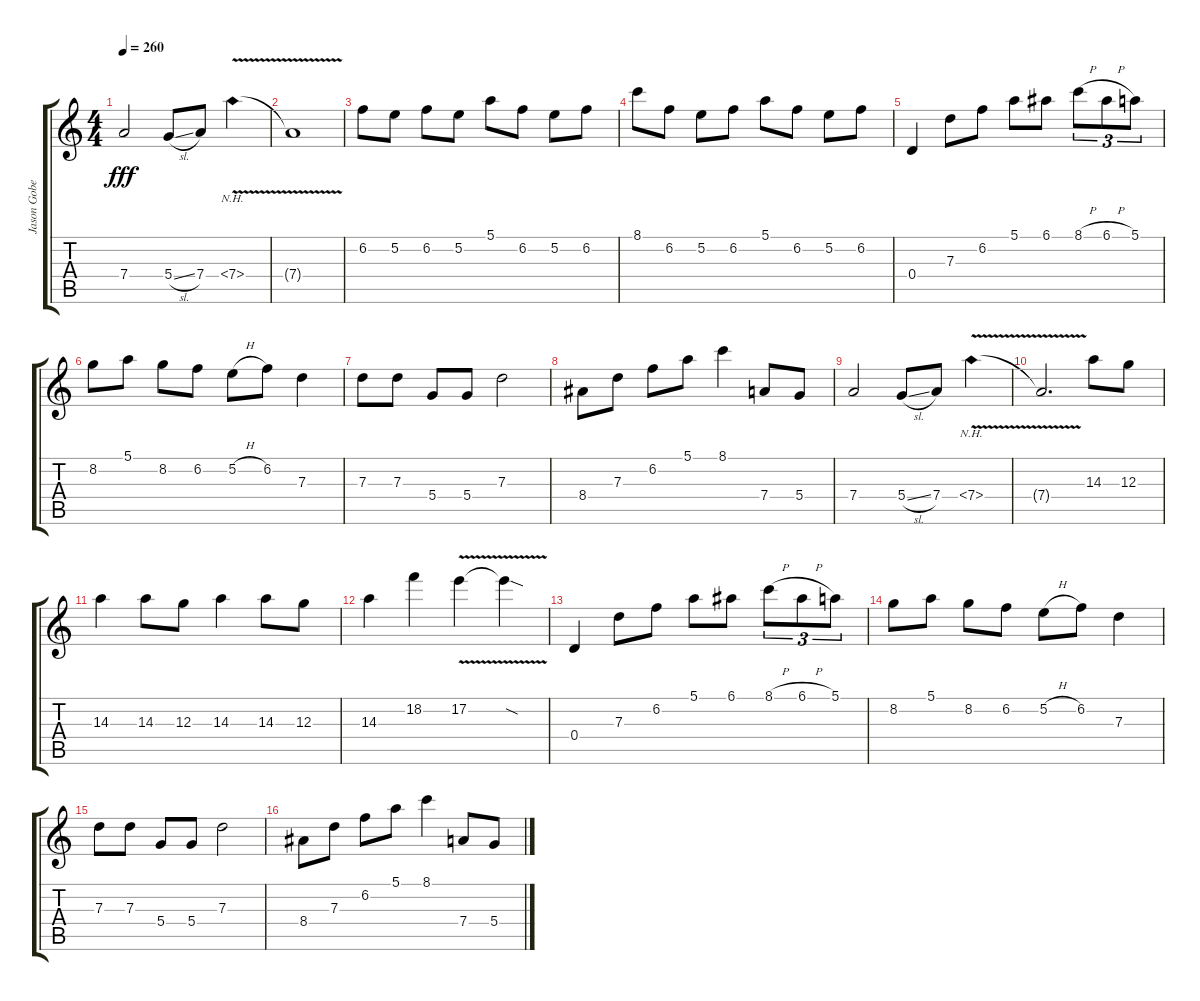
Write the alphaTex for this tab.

\track ("Jason Gobel" "Jason Gobe") {instrument distortionguitar}
\staff {score tabs}
\tuning (E4 B3 G3 D3 A2 E2) {hide}
\ts (4 4)
\tempo 260
\clef g2
\ks c
7.4.2{dy fff} 5.4{sl}.8 7.4.8 7.4{nh v}.4 |
7.4{t}.1 |
6.2.8 5.2.8 6.2.8 5.2.8 5.1.8 6.2.8 5.2.8 6.2.8 |
8.1.8 6.2.8 5.2.8 6.2.8 5.1.8 6.2.8 5.2.8 6.2.8 |
0.4.4{volume 10} 7.3.8 6.2.8 5.1.8 6.1.8 8.1{h}.8{tu (3 2)} 6.1{h}.8{tu (3 2)} 5.1.8{tu (3 2)} |
8.2.8 5.1.8 8.2.8 6.2.8 5.2{h}.8 6.2.8 7.3.4 |
7.3.8 7.3.8 5.4.8 5.4.8 7.3.2 |
8.4.8 7.3.8 6.2.8 5.1.8 8.1.4 7.4.8 5.4.8 |
7.4.2{volume 7} 5.4{sl}.8 7.4.8 7.4{nh v}.4 |
7.4{t}.2{d} 14.3.8 12.3.8 |
14.3.4 14.3.8 12.3.8 14.3.4 14.3.8 12.3.8 |
14.3.4 18.2.4 17.2{v}.4 17.2{sod t}.4 |
0.4.4{volume 4} 7.3.8 6.2.8 5.1.8 6.1.8 8.1{h}.8{tu (3 2)} 6.1{h}.8{tu (3 2)} 5.1.8{tu (3 2)} |
8.2.8 5.1.8 8.2.8 6.2.8 5.2{h}.8 6.2.8 7.3.4 |
7.3.8 7.3.8 5.4.8 5.4.8 7.3.2 |
8.4.8 7.3.8 6.2.8 5.1.8 8.1.4 7.4.8 5.4.8
